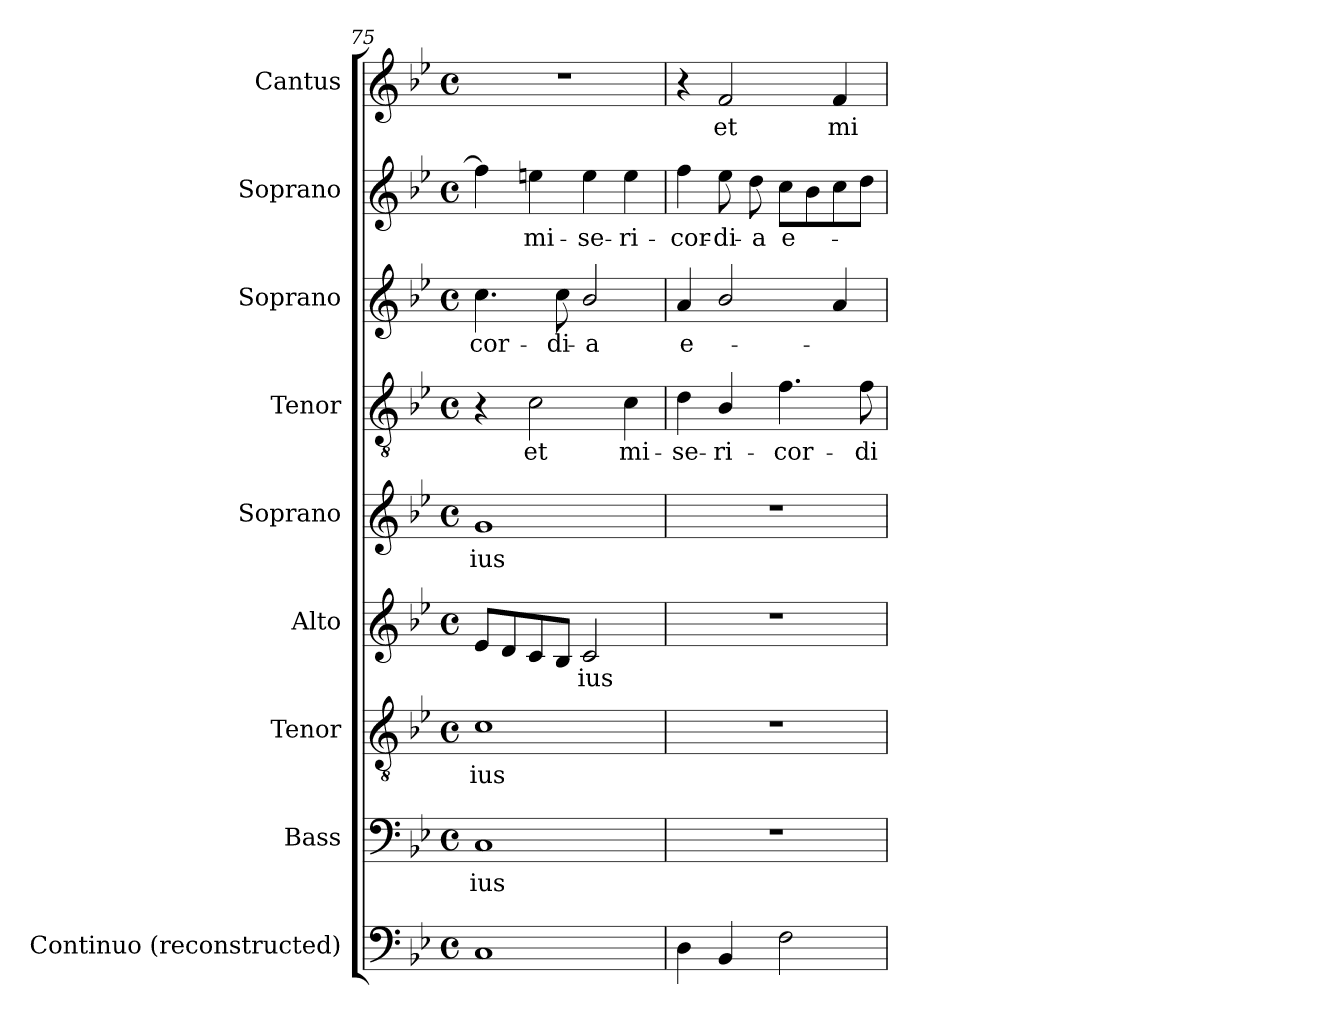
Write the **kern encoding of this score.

**kern	**kern	**text	**kern	**text	**kern	**text	**kern	**text	**kern	**text	**kern	**text	**kern	**text	**kern	**text
*part9	*part8	*part8	*part7	*part7	*part6	*part6	*part5	*part5	*part4	*part4	*part3	*part3	*part2	*part2	*part1	*part1
*staff9	*staff8	*staff8	*staff7	*staff7	*staff6	*staff6	*staff5	*staff5	*staff4	*staff4	*staff3	*staff3	*staff2	*staff2	*staff1	*staff1
*I"Continuo (reconstructed)	*I"Bass	*	*I"Tenor	*	*I"Alto	*	*I"Soprano	*	*I"Tenor	*	*I"Soprano	*	*I"Soprano	*	*I"Cantus	*
*I'Cont.	*I'B.	*	*I'T.	*	*I'A.	*	*I'S.	*	*I'T.	*	*I'S.	*	*I'S.	*	*	*
*clefF4	*clefF4	*	*clefGv2	*	*clefG2	*	*clefG2	*	*clefGv2	*	*clefG2	*	*clefG2	*	*clefG2	*
*	*	*	*ITrd7c12	*	*	*	*	*	*ITrd7c12	*	*	*	*	*	*	*
*k[b-e-]	*k[b-e-]	*	*k[b-e-]	*	*k[b-e-]	*	*k[b-e-]	*	*k[b-e-]	*	*k[b-e-]	*	*k[b-e-]	*	*k[b-e-]	*
*g:	*g:	*	*g:	*	*g:	*	*g:	*	*g:	*	*g:	*	*g:	*	*g:	*
*M4/4	*M4/4	*	*M4/4	*	*M4/4	*	*M4/4	*	*M4/4	*	*M4/4	*	*M4/4	*	*M4/4	*
*met(c)	*met(c)	*	*met(c)	*	*met(c)	*	*met(c)	*	*met(c)	*	*met(c)	*	*met(c)	*	*met(c)	*
=75	=75	=75	=75	=75	=75	=75	=75	=75	=75	=75	=75	=75	=75	=75	=75	=75
!	!	!LO:LY:b:color=#000000	!	!	!	!	!	!	!	!	!	!	!	!	!	!
!	!	!	!	!LO:LY:b:color=#000000	!	!	!	!	!	!	!	!	!	!	!	!
!	!	!	!	!	!	!	!	!LO:LY:b:color=#000000	!	!	!	!	!	!	!	!
!	!	!	!	!	!	!	!	!	!	!	!	!LO:LY:b:color=#000000	!	!	!	!
1Ci	1Ci	-ius	1Ci	-ius	8e-i/L	.	1gi	-ius	4r	.	4.cci\	-cor-	4ffi\]	.	1r	.
.	.	.	.	.	8di/	.	.	.	.	.	.	.	.	.	.	.
!	!	!	!	!	!	!	!	!	!	!LO:LY:b:color=#000000	!	!	!	!	!	!
!	!	!	!	!	!	!	!	!	!	!	!	!	!	!LO:LY:b:color=#000000	!	!
.	.	.	.	.	8ci/	.	.	.	2Ci\	et	.	.	4eeni\	mi-	.	.
!	!	!	!	!	!	!	!	!	!	!	!	!LO:LY:b:color=#000000	!	!	!	!
.	.	.	.	.	8B-i/J	.	.	.	.	.	8cci\	-di-	.	.	.	.
!	!	!	!	!	!	!LO:LY:b:color=#000000	!	!	!	!	!	!	!	!	!	!
!	!	!	!	!	!	!	!	!	!	!	!	!LO:LY:b:color=#000000	!	!	!	!
!	!	!	!	!	!	!	!	!	!	!	!	!	!	!LO:LY:b:color=#000000	!	!
.	.	.	.	.	2ci/	-ius	.	.	.	.	2b-i/	-a	4eei\	-se-	.	.
!	!	!	!	!	!	!	!	!	!	!LO:LY:b:color=#000000	!	!	!	!	!	!
!	!	!	!	!	!	!	!	!	!	!	!	!	!	!LO:LY:b:color=#000000	!	!
.	.	.	.	.	.	.	.	.	4Ci\	mi-	.	.	4eei\	-ri-	.	.
=76	=76	=76	=76	=76	=76	=76	=76	=76	=76	=76	=76	=76	=76	=76	=76	=76
!	!	!	!	!	!	!	!	!	!	!LO:LY:b:color=#000000	!	!	!	!	!	!
!	!	!	!	!	!	!	!	!	!	!	!	!LO:LY:b:color=#000000	!	!	!	!
!	!	!	!	!	!	!	!	!	!	!	!	!	!	!LO:LY:b:color=#000000	!	!
4Di\	1r	.	1r	.	1r	.	1r	.	4Di\	-se-	4ai/	e-	4ffi\	-cor-	4r	.
!	!	!	!	!	!	!	!	!	!	!LO:LY:b:color=#000000	!	!	!	!	!	!
!	!	!	!	!	!	!	!	!	!	!	!	!	!	!LO:LY:b:color=#000000	!	!
!	!	!	!	!	!	!	!	!	!	!	!	!	!	!	!	!LO:LY:b:color=#000000
4BB-i/	.	.	.	.	.	.	.	.	4BB-i/	-ri-	2b-i/	.	8ee-i\	-di-	2fi/	et
!	!	!	!	!	!	!	!	!	!	!	!	!	!	!LO:LY:b:color=#000000	!	!
.	.	.	.	.	.	.	.	.	.	.	.	.	8ddi\	-a	.	.
!	!	!	!	!	!	!	!	!	!	!LO:LY:b:color=#000000	!	!	!	!	!	!
!	!	!	!	!	!	!	!	!	!	!	!	!	!	!LO:LY:b:color=#000000	!	!
2Fi\	.	.	.	.	.	.	.	.	4.Fi\	-cor-	.	.	8cci\L	e-	.	.
.	.	.	.	.	.	.	.	.	.	.	.	.	8b-i\	.	.	.
!	!	!	!	!	!	!	!	!	!	!	!	!	!	!	!	!LO:LY:b:color=#000000
.	.	.	.	.	.	.	.	.	.	.	4ai/	.	8cci\	.	4fi/	mi-
!	!	!	!	!	!	!	!	!	!	!LO:LY:b:color=#000000	!	!	!	!	!	!
.	.	.	.	.	.	.	.	.	8Fi\	-di-	.	.	8ddi\J	.	.	.
=	=	=	=	=	=	=	=	=	=	=	=	=	=	=	=	=
*-	*-	*-	*-	*-	*-	*-	*-	*-	*-	*-	*-	*-	*-	*-	*-	*-
